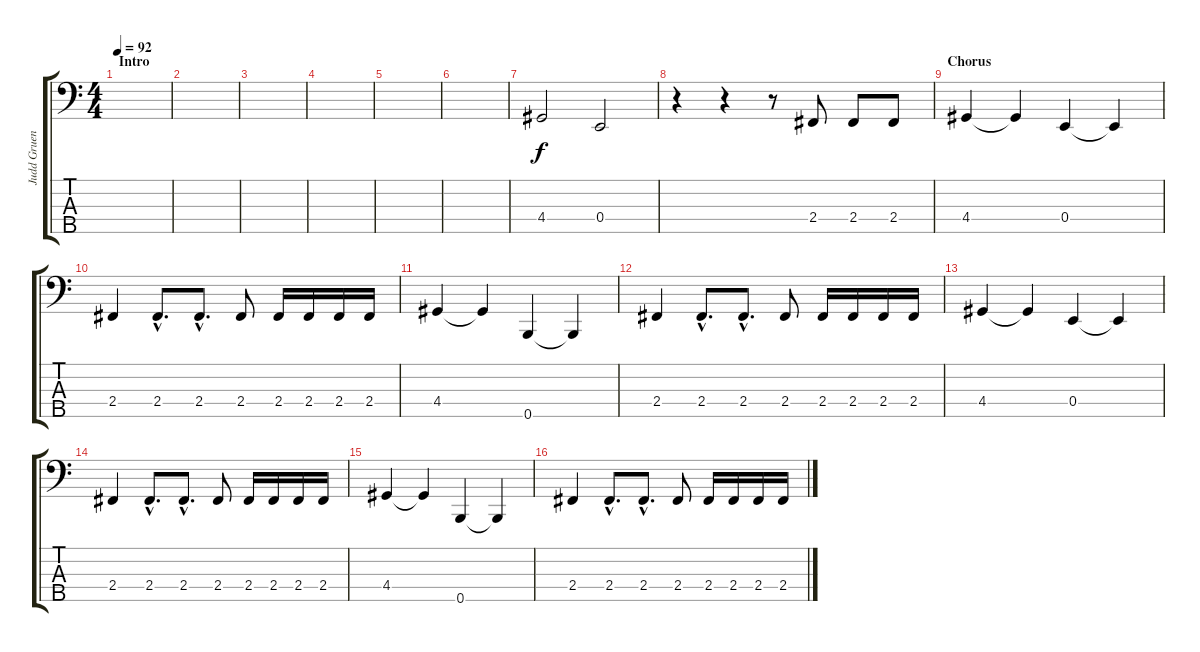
\track ("Judd Gruenbaum (Volume Effect)" "Judd Gruen") {instrument electricbasspick}
\staff {score tabs}
\tuning (G2 D2 A1 E1 B0) {hide}
\ts (4 4)
\section ("" "Intro")
\tempo 92
\clef f4
\ks c
|
|
|
|
|
|
4.4.2 0.4.2 |
r.4 r.4 r.8 2.4.8 2.4.8 2.4.8 |
\section ("" "Chorus")
4.4.4 4.4{t}.4 0.4.4 0.4{t}.4 |
2.4.4 2.4{hac}.8{d} 2.4{hac}.8{d} 2.4.8 2.4.16 2.4.16 2.4.16 2.4.16 |
4.4.4 4.4{t}.4 0.5.4 0.5{t}.4 |
2.4.4 2.4{hac}.8{d} 2.4{hac}.8{d} 2.4.8 2.4.16 2.4.16 2.4.16 2.4.16 |
4.4.4 4.4{t}.4 0.4.4 0.4{t}.4 |
2.4.4 2.4{hac}.8{d} 2.4{hac}.8{d} 2.4.8 2.4.16 2.4.16 2.4.16 2.4.16 |
4.4.4 4.4{t}.4 0.5.4 0.5{t}.4 |
2.4.4 2.4{hac}.8{d} 2.4{hac}.8{d} 2.4.8 2.4.16 2.4.16 2.4.16 2.4.16
